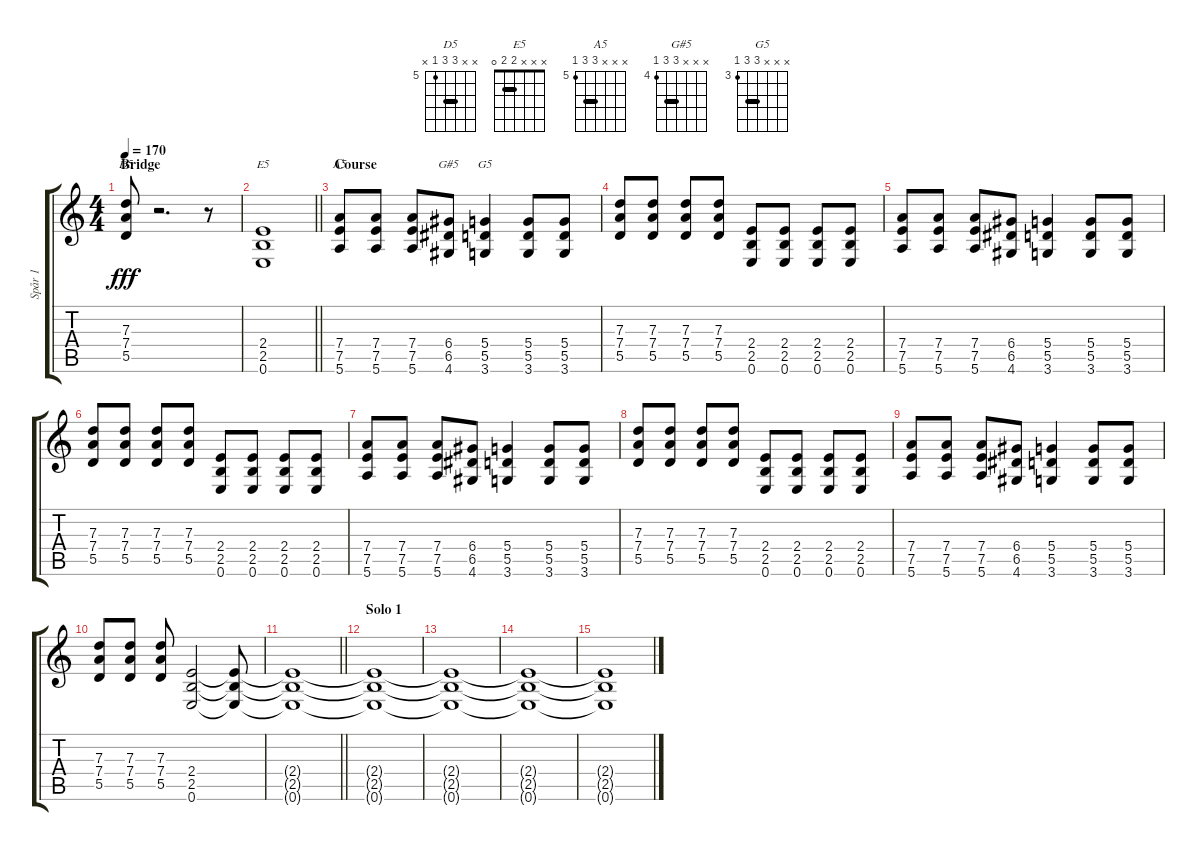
\track ("Spår 1" "Spår 1") {instrument overdrivenguitar}
\staff {score tabs}
\tuning (E4 B3 G3 D3 A2 E2) {hide}
\chord ("D5" x x 7 7 5 x) {firstfret 5 barre 7}
\chord ("E5" x x x 2 2 0) {barre 2}
\chord ("A5" x x x 7 7 5) {firstfret 5 barre 7}
\chord ("G#5" x x x 6 6 4) {firstfret 4 barre 6}
\chord ("G5" x x x 5 5 3) {firstfret 3 barre 5}
\ts (4 4)
\section ("" "Bridge")
\tempo 170
\clef g2
\ks c
(7.3 7.4 5.5).8{ch "D5" dy fff} r.2{d} r.8 |
\barLineRight lightlight
(2.4 2.5 0.6).1{ch "E5"} |
\section ("" "Course")
(7.4 7.5 5.6).8{ch "A5"} (7.4 7.5 5.6).8 (7.4 7.5 5.6).8 (6.4 6.5 4.6).8{ch "G#5"} (5.4 5.5 3.6).4{ch "G5"} (5.4 5.5 3.6).8 (5.4 5.5 3.6).8 |
(7.3 7.4 5.5).8 (7.3 7.4 5.5).8 (7.3 7.4 5.5).8 (7.3 7.4 5.5).8 (2.4 2.5 0.6).8 (2.4 2.5 0.6).8 (2.4 2.5 0.6).8 (2.4 2.5 0.6).8 |
(7.4 7.5 5.6).8 (7.4 7.5 5.6).8 (7.4 7.5 5.6).8 (6.4 6.5 4.6).8 (5.4 5.5 3.6).4 (5.4 5.5 3.6).8 (5.4 5.5 3.6).8 |
(7.3 7.4 5.5).8 (7.3 7.4 5.5).8 (7.3 7.4 5.5).8 (7.3 7.4 5.5).8 (2.4 2.5 0.6).8 (2.4 2.5 0.6).8 (2.4 2.5 0.6).8 (2.4 2.5 0.6).8 |
(7.4 7.5 5.6).8 (7.4 7.5 5.6).8 (7.4 7.5 5.6).8 (6.4 6.5 4.6).8 (5.4 5.5 3.6).4 (5.4 5.5 3.6).8 (5.4 5.5 3.6).8 |
(7.3 7.4 5.5).8 (7.3 7.4 5.5).8 (7.3 7.4 5.5).8 (7.3 7.4 5.5).8 (2.4 2.5 0.6).8 (2.4 2.5 0.6).8 (2.4 2.5 0.6).8 (2.4 2.5 0.6).8 |
(7.4 7.5 5.6).8 (7.4 7.5 5.6).8 (7.4 7.5 5.6).8 (6.4 6.5 4.6).8 (5.4 5.5 3.6).4 (5.4 5.5 3.6).8 (5.4 5.5 3.6).8 |
(7.3 7.4 5.5).8 (7.3 7.4 5.5).8 (7.3 7.4 5.5).8 (2.4 2.5 0.6).2 (2.4{t} 2.5{t} 0.6{t}).8 |
\barLineRight lightlight
(2.4{t} 2.5{t} 0.6{t}).1 |
\section ("" "Solo 1")
(2.4{t} 2.5{t} 0.6{t}).1 |
(2.4{t} 2.5{t} 0.6{t}).1 |
(2.4{t} 2.5{t} 0.6{t}).1 |
(2.4{t} 2.5{t} 0.6{t}).1
